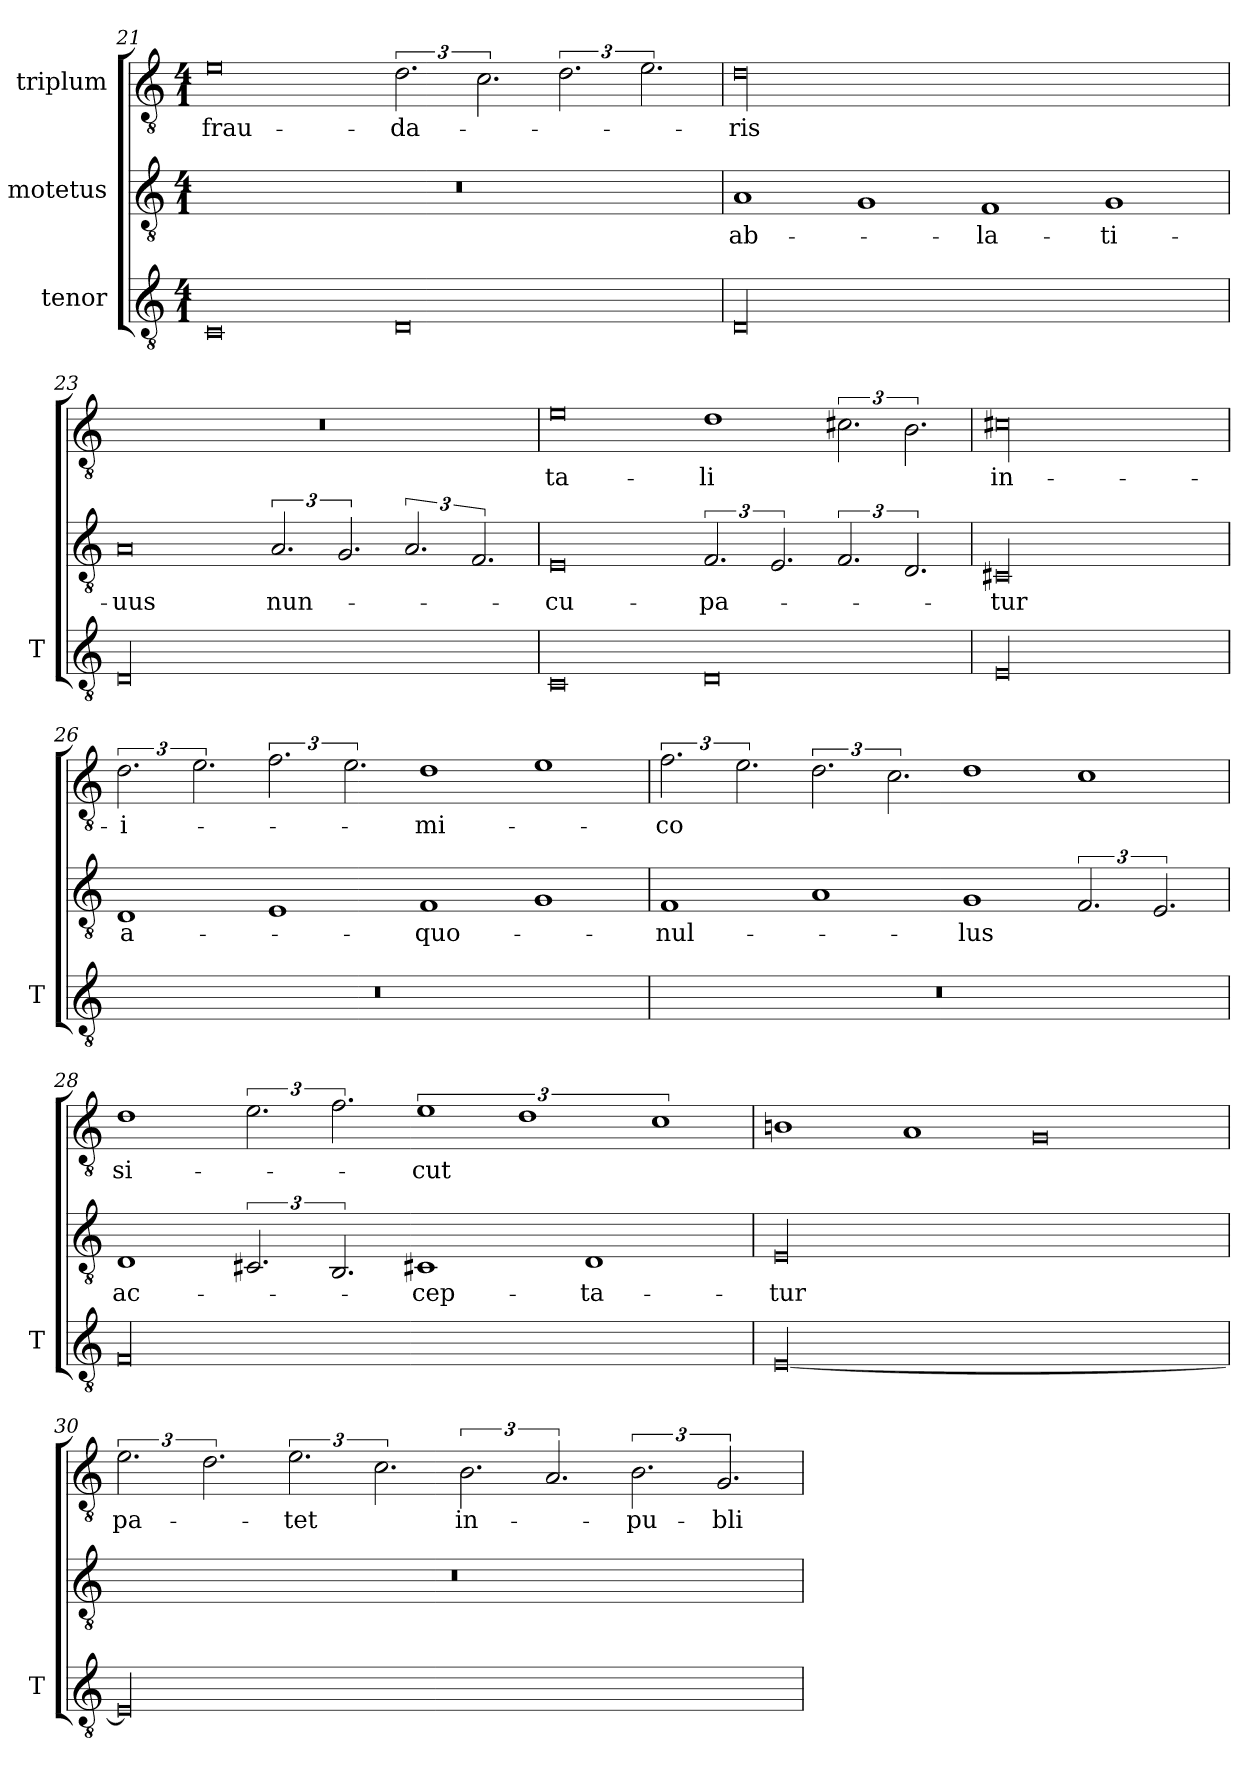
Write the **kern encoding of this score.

**kern	**kern	**text	**kern	**text
*part3	*part2	*part2	*part1	*part1
*staff3	*staff2	*staff2	*staff1	*staff1
*I"tenor	*I"motetus	*	*I"triplum	*
*I'T	*	*	*	*
*clefGv2	*clefGv2	*	*clefGv2	*
*k[]	*k[]	*	*k[]	*
*C:	*C:	*	*C:	*
*M4/1	*M4/1	*	*M4/1	*
=21	=21	=21	=21	=21
0C/	00r	.	0e\	frau-
0D/	.	.	3.d\	-da-
.	.	.	3.c\	.
.	.	.	3.d\	.
.	.	.	3.e\	.
=22	=22	=22	=22	=22
00D/	1A/	ab-	00d\	-ris
.	1G/	.	.	.
.	1F/	-la-	.	.
.	1G/	-ti-	.	.
=23	=23	=23	=23	=23
00D/	0A/	-uus	00r	.
.	3.A/	nun-	.	.
.	3.G/	.	.	.
.	3.A/	.	.	.
.	3.F/	.	.	.
=24	=24	=24	=24	=24
0C/	0E/	-cu-	0e\	ta-
0D/	3.F/	-pa-	1d\	-li
.	3.E/	.	.	.
.	3.F/	.	3.c#X\	.
.	3.D/	.	3.B\	.
=25	=25	=25	=25	=25
00E/	00C#X/	-tur	00c#X\	in-
=26	=26	=26	=26	=26
00r	1D/	a-	3.d\	-i-
.	.	.	3.e\	.
.	1E/	.	3.f\	.
.	.	.	3.e\	.
.	1F/	quo-	1d\	-mi-
.	1G/	.	1e\	.
=27	=27	=27	=27	=27
00r	1F/	nul-	3.f\	-co
.	.	.	3.e\	.
.	1A/	.	3.d\	.
.	.	.	3.c\	.
.	1G/	-lus	1d\	.
.	3.F/	.	1c\	.
.	3.E/	.	.	.
=28	=28	=28	=28	=28
00F/	1D/	ac-	1d\	si-
.	3.C#X/	.	3.e\	.
.	3.BB/	.	3.f\	.
.	1C#X/	-cep-	3%2e\	-cut
.	.	.	3%2d\	.
.	1D/	-ta-	.	.
.	.	.	3%2c\	.
=29	=29	=29	=29	=29
[00E/	00E/	-tur	1Bn\	.
.	.	.	1A/	.
.	.	.	0G/	.
!!LO:PB:g=z
=30	=30	=30	=30	=30
00E/]	00r	.	3.e\	pa-
.	.	.	3.d\	.
.	.	.	3.e\	-tet
.	.	.	3.c\	.
.	.	.	3.B\	in-
.	.	.	3.A/	.
.	.	.	3.B\	pu-
.	.	.	3.G/	-bli-
=	=	=	=	=
*-	*-	*-	*-	*-
